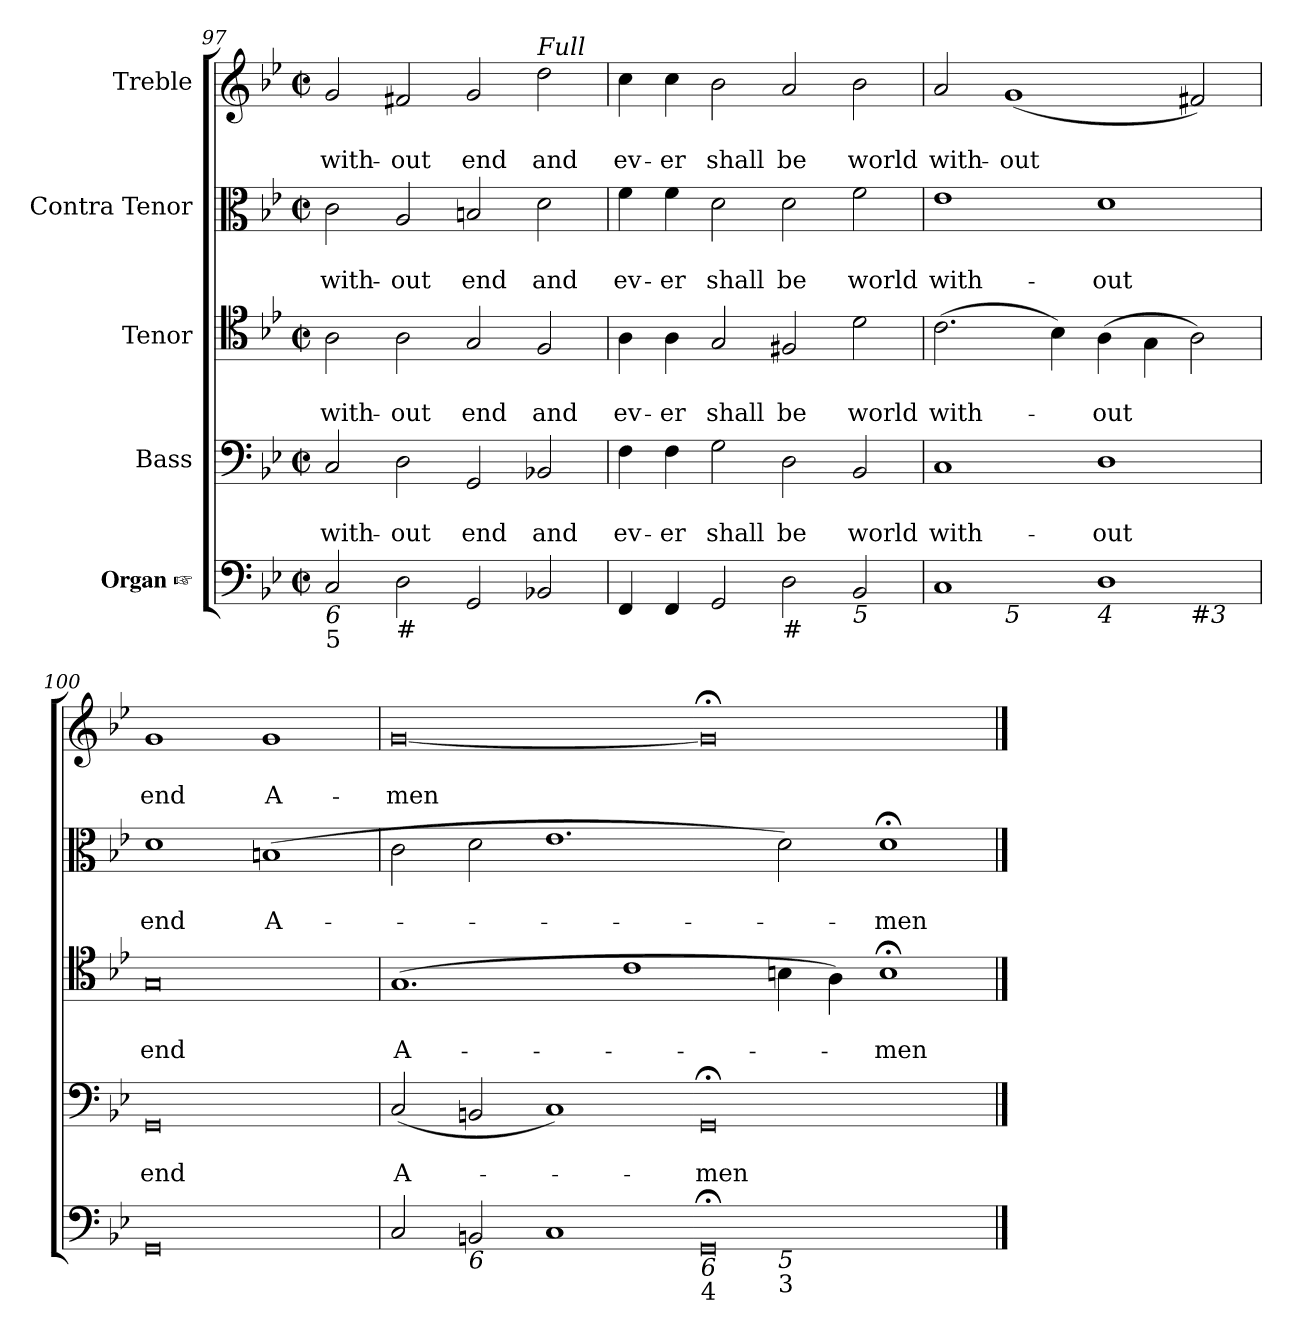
**kern	**kern	**text	**text	**kern	**text	**text	**kern	**text	**text	**kern	**text	**text
*part5	*part4	*part4	*part4	*part3	*part3	*part3	*part2	*part2	*part2	*part1	*part1	*part1
*staff5	*staff4	*staff4	*staff4	*staff3	*staff3	*staff3	*staff2	*staff2	*staff2	*staff1	*staff1	*staff1
*I"Organ     ☞	*I"Bass	*	*	*I"Tenor	*	*	*I"Contra Tenor	*	*	*I"Treble	*	*
*clefF4	*clefF4	*	*	*clefC4	*	*	*clefC3	*	*	*clefG2	*	*
*k[b-e-]	*k[b-e-]	*	*	*k[b-e-]	*	*	*k[b-e-]	*	*	*k[b-e-]	*	*
*g:	*g:	*	*	*g:	*	*	*g:	*	*	*g:	*	*
*M2/2	*M2/2	*	*	*M2/2	*	*	*M2/2	*	*	*M2/2	*	*
*met(c|)	*met(c|)	*	*	*met(c|)	*	*	*met(c|)	*	*	*met(c|)	*	*
=97	=97	=97	=97	=97	=97	=97	=97	=97	=97	=97	=97	=97
!LO:TX:b:i:t=6	!	!	!	!	!	!	!	!	!	!	!	!
!LO:TX:b:t=5	!	!	!	!	!	!	!	!	!	!	!	!
!	!	!	!LO:LY:b	!	!	!LO:LY:b	!	!	!LO:LY:b	!	!	!LO:LY:b
2C/	2C/	.	with-	2A\	.	with-	2c\	.	with-	2g/	.	with-
!LO:TX:b:i:t=#	!	!	!	!	!	!	!	!	!	!	!	!
!	!	!	!LO:LY:b	!	!	!LO:LY:b	!	!	!LO:LY:b	!	!	!LO:LY:b
2D\	2D\	.	-out	2A\	.	-out	2A/	.	-out	2f#X/	.	-out
!	!	!	!LO:LY:b	!	!	!LO:LY:b	!	!	!LO:LY:b	!	!	!LO:LY:b
2GG/	2GG/	.	end	2G/	.	end	2Bn/	.	end	2g/	.	end
!	!	!	!	!	!	!	!	!	!	!LO:TX:a:i:t=Full	!	!
!	!	!	!LO:LY:b	!	!	!LO:LY:b	!	!	!LO:LY:b	!	!	!LO:LY:b
2BB-X/	2BB-X/	.	and	2F/	.	and	2d\	.	and	2dd\	.	and
=98	=98	=98	=98	=98	=98	=98	=98	=98	=98	=98	=98	=98
!	!	!	!LO:LY:b	!	!	!LO:LY:b	!	!	!LO:LY:b	!	!	!LO:LY:b
4FF/	4F\	.	ev-	4A\	.	ev-	4f\	.	ev-	4cc\	.	ev-
!	!	!	!LO:LY:b	!	!	!LO:LY:b	!	!	!LO:LY:b	!	!	!LO:LY:b
4FF/	4F\	.	-er	4A\	.	-er	4f\	.	-er	4cc\	.	-er
!	!	!	!LO:LY:b	!	!	!LO:LY:b	!	!	!LO:LY:b	!	!	!LO:LY:b
2GG/	2G\	.	shall	2G/	.	shall	2d\	.	shall	2b-\	.	shall
!LO:TX:b:i:t=#	!	!	!	!	!	!	!	!	!	!	!	!
!	!	!	!LO:LY:b	!	!	!LO:LY:b	!	!	!LO:LY:b	!	!	!LO:LY:b
2D\	2D\	.	be	2F#X/	.	be	2d\	.	be	2a/	.	be
!LO:TX:b:i:t=5	!	!	!	!	!	!	!	!	!	!	!	!
!	!	!	!LO:LY:b	!	!	!LO:LY:b	!	!	!LO:LY:b	!	!	!LO:LY:b
2BB-/	2BB-/	.	world	2d\	.	world	2f\	.	world	2b-\	.	world
!!LO:PB:g=z
=99	=99	=99	=99	=99	=99	=99	=99	=99	=99	=99	=99	=99
!LO:TX:b:i:t=6	!	!	!	!	!	!	!	!	!	!	!	!
!	!	!	!LO:LY:b	!	!	!LO:LY:b	!	!	!LO:LY:b	!	!	!LO:LY:b
*^	*	*	*	*	*	*	*	*	*	*	*	*
*	*^	*	*	*	*	*	*	*	*	*	*	*	*
1C	2ryy	1.ryy	1C	.	with-	(>2.c\	.	with-	1e-	.	with-	2a/	.	with-
!	!LO:TX:b:i:t=5	!	!	!	!	!	!	!	!	!	!	!	!	!
!	!	!	!	!	!	!	!	!	!	!	!	!	!	!LO:LY:b
.	1.ryy	.	.	.	.	.	.	.	.	.	.	(<1g	.	-out
.	.	.	.	.	.	4B-\)	.	.	.	.	.	.	.	.
!LO:TX:b:i:t=4	!	!	!	!	!	!	!	!	!	!	!	!	!	!
!	!	!	!	!	!LO:LY:b	!	!	!LO:LY:b	!	!	!LO:LY:b	!	!	!
1D	.	.	1D	.	-out	(>4A\	.	-out	1d	.	-out	.	.	.
.	.	.	.	.	.	4G\	.	.	.	.	.	.	.	.
!	!	!LO:TX:b:i:t=#3	!	!	!	!	!	!	!	!	!	!	!	!
.	.	2ryy	.	.	.	2A\)	.	.	.	.	.	2f#X/)	.	.
=100	=100	=100	=100	=100	=100	=100	=100	=100	=100	=100	=100	=100	=100	=100
!	!	!	!	!	!LO:LY:b	!	!	!LO:LY:b	!	!	!LO:LY:b	!	!	!LO:LY:b
*v	*v	*v	*	*	*	*	*	*	*	*	*	*	*	*
0GG	0GG	.	end	0G	.	end	1d	.	end	1g	.	end
!	!	!	!	!	!	!	!	!	!LO:LY:b	!	!	!LO:LY:b
.	.	.	.	.	.	.	(>1Bn	.	A-	1g	.	A-
=101	=101	=101	=101	=101	=101	=101	=101	=101	=101	=101	=101	=101
!	!	!	!LO:LY:b	!	!	!LO:LY:b	!	!	!	!	!	!LO:LY:b
*^	*	*	*	*	*	*	*	*	*	*	*	*
2C/	1ryy	(<2C/	.	A-	(>1.G	.	A-	2c\	.	.	[0g	.	-men
!LO:TX:b:i:t=6	!	!	!	!	!	!	!	!	!	!	!	!	!
2BBn/	.	2BBn/	.	.	.	.	.	2d\	.	.	.	.	.
1C	1.ryy	1C)	.	.	.	.	.	1.e-	.	.	.	.	.
.	.	.	.	.	1c	.	.	.	.	.	.	.	.
!LO:TX:b:i:t=6	!	!	!	!	!	!	!	!	!	!	!	!	!
!LO:TX:b:t=4	!	!	!	!	!	!	!	!	!	!	!	!	!
!	!	!	!	!LO:LY:b	!	!	!	!	!	!	!	!	!
0GG;	.	0GG;	.	-men	.	.	.	.	.	.	0g;]	.	.
!	!LO:TX:b:i:t=5	!	!	!	!	!	!	!	!	!	!	!	!
!	!LO:TX:b:t=3	!	!	!	!	!	!	!	!	!	!	!	!
.	1.ryy	.	.	.	4Bn\	.	.	2d\)	.	.	.	.	.
.	.	.	.	.	4A\)	.	.	.	.	.	.	.	.
!	!	!	!	!	!	!	!LO:LY:b	!	!	!LO:LY:b	!	!	!
.	.	.	.	.	1B;<	.	-men	1d;<	.	-men	.	.	.
*v	*v	*	*	*	*	*	*	*	*	*	*	*	*
==	==	==	==	==	==	==	==	==	==	==	==	==
*-	*-	*-	*-	*-	*-	*-	*-	*-	*-	*-	*-	*-
